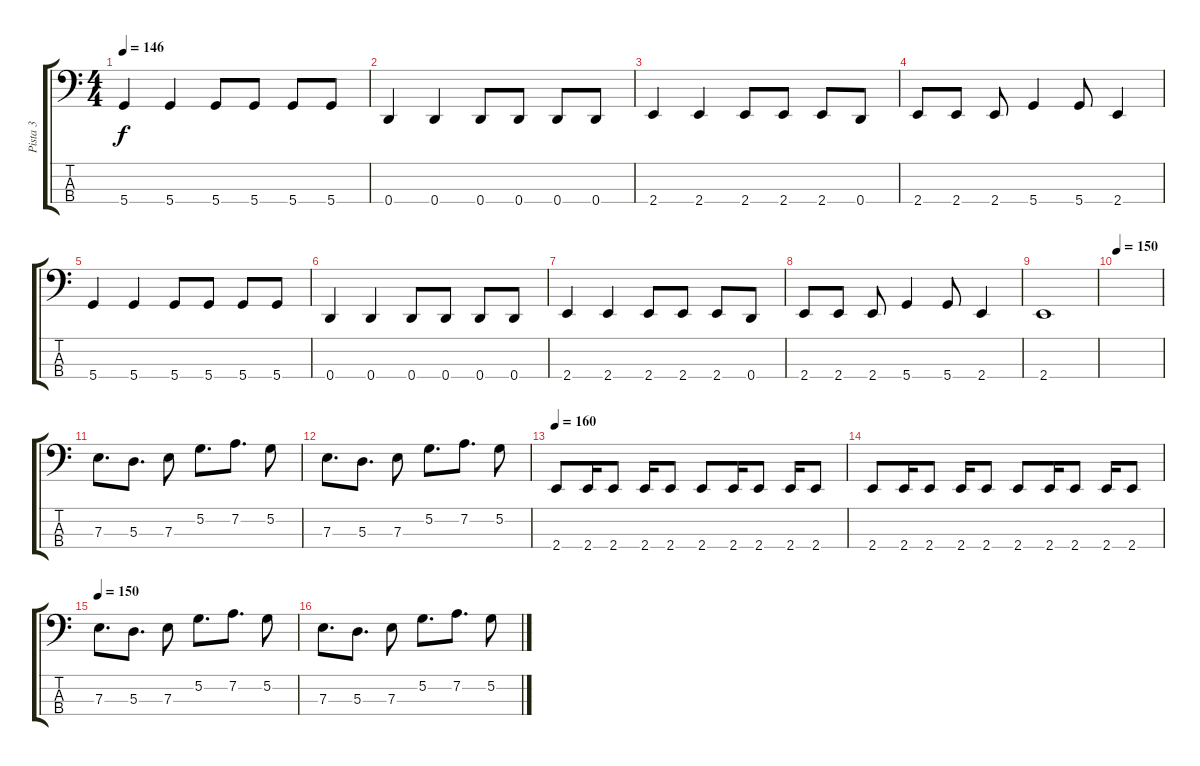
\track ("Pista 3" "Pista 3") {instrument electricbassfinger}
\staff {score tabs}
\tuning (G2 D2 A1 D1) {hide}
\ts (4 4)
\tempo 146
\clef f4
\ks c
5.4.4{dy f} 5.4.4 5.4.8 5.4.8 5.4.8 5.4.8 |
0.4.4 0.4.4 0.4.8 0.4.8 0.4.8 0.4.8 |
2.4.4 2.4.4 2.4.8 2.4.8 2.4.8 0.4.8 |
2.4.8 2.4.8 2.4.8 5.4.4 5.4.8 2.4.4 |
5.4.4 5.4.4 5.4.8 5.4.8 5.4.8 5.4.8 |
0.4.4 0.4.4 0.4.8 0.4.8 0.4.8 0.4.8 |
2.4.4 2.4.4 2.4.8 2.4.8 2.4.8 0.4.8 |
2.4.8 2.4.8 2.4.8 5.4.4 5.4.8 2.4.4 |
2.4.1 |
\tempo 150
|
7.3.8{d} 5.3.8{d} 7.3.8 5.2.8{d} 7.2.8{d} 5.2.8 |
7.3.8{d} 5.3.8{d} 7.3.8 5.2.8{d} 7.2.8{d} 5.2.8 |
\tempo 160
2.4.8 2.4.16 2.4.8 2.4.16 2.4.8 2.4.8 2.4.16 2.4.8 2.4.16 2.4.8 |
2.4.8 2.4.16 2.4.8 2.4.16 2.4.8 2.4.8 2.4.16 2.4.8 2.4.16 2.4.8 |
\tempo 150
7.3.8{d} 5.3.8{d} 7.3.8 5.2.8{d} 7.2.8{d} 5.2.8 |
7.3.8{d} 5.3.8{d} 7.3.8 5.2.8{d} 7.2.8{d} 5.2.8
